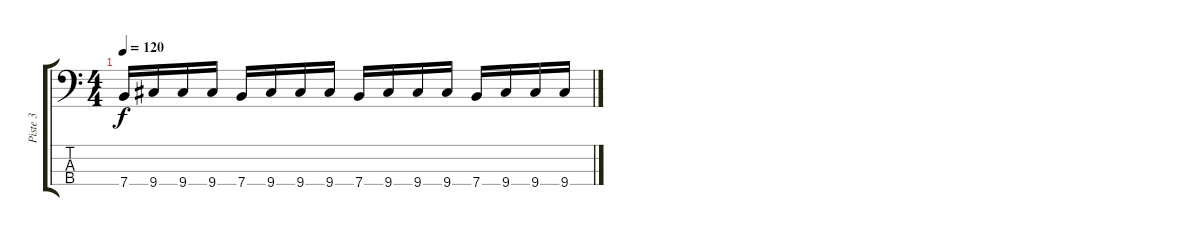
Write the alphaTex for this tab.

\track ("Piste 3" "Piste 3") {instrument electricbassfinger}
\staff {score tabs}
\tuning (G2 D2 A1 E1) {hide}
\ts (4 4)
\tempo 120
\clef f4
\ks c
7.4.16{dy f} 9.4.16 9.4.16 9.4.16 7.4.16 9.4.16 9.4.16 9.4.16 7.4.16 9.4.16 9.4.16 9.4.16 7.4.16 9.4.16 9.4.16 9.4.16
